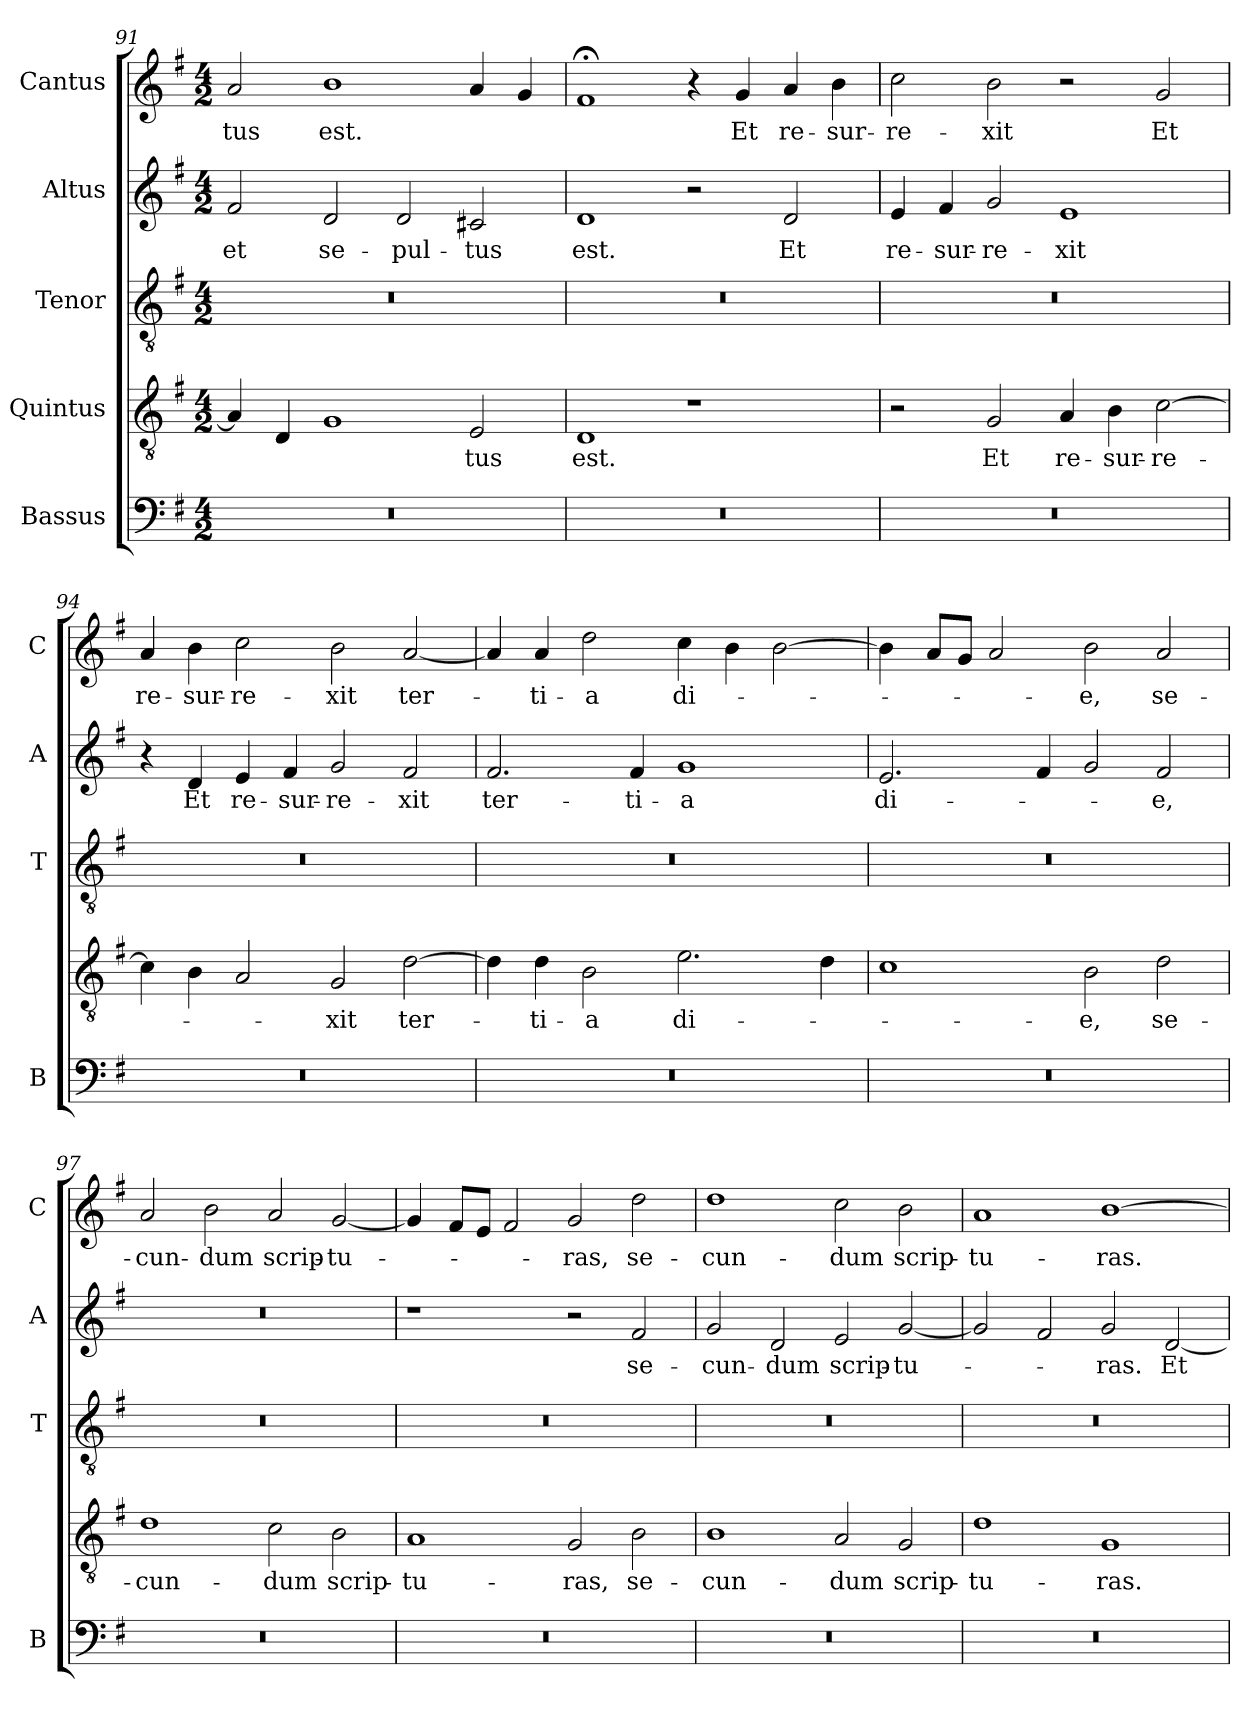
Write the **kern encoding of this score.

**kern	**kern	**text	**kern	**kern	**text	**kern	**text
*part5	*part4	*part4	*part3	*part2	*part2	*part1	*part1
*staff5	*staff4	*staff4	*staff3	*staff2	*staff2	*staff1	*staff1
*I"Bassus	*I"Quintus	*	*I"Tenor	*I"Altus	*	*I"Cantus	*
*I'B	*	*	*I'T	*I'A	*	*I'C	*
!!LO:PB:g=z
*clefF4	*clefGv2	*	*clefGv2	*clefG2	*	*clefG2	*
*k[f#]	*k[f#]	*	*k[f#]	*k[f#]	*	*k[f#]	*
*G:	*G:	*	*G:	*G:	*	*G:	*
*M4/2	*M4/2	*	*M4/2	*M4/2	*	*M4/2	*
=91	=91	=91	=91	=91	=91	=91	=91
!	!	!	!	!	!LO:LY:b	!	!LO:LY:b
0r	4A/]	.	0r	2f#/	et	2a/	-tus
.	4D/	.	.	.	.	.	.
!	!	!	!	!	!LO:LY:b	!	!LO:LY:b
.	1G	.	.	2d/	se-	1b	est.
!	!	!	!	!	!LO:LY:b	!	!
.	.	.	.	2d/	-pul-	.	.
!	!	!LO:LY:b	!	!	!LO:LY:b	!	!
.	2E/	-tus	.	2c#X/	-tus	4a/	.
.	.	.	.	.	.	4g/	.
=92	=92	=92	=92	=92	=92	=92	=92
!	!	!LO:LY:b	!	!	!LO:LY:b	!	!
0r	1D	est.	0r	1d	est.	1f#;<	.
.	1r	.	.	2r	.	4r	.
!	!	!	!	!	!	!	!LO:LY:b
.	.	.	.	.	.	4g/	Et
!	!	!	!	!	!LO:LY:b	!	!LO:LY:b
.	.	.	.	2d/	Et	4a/	re-
!	!	!	!	!	!	!	!LO:LY:b
.	.	.	.	.	.	4b\	-sur-
=93	=93	=93	=93	=93	=93	=93	=93
!	!	!	!	!	!LO:LY:b	!	!LO:LY:b
0r	2r	.	0r	4e/	re-	2cc\	-re-
!	!	!	!	!	!LO:LY:b	!	!
.	.	.	.	4f#/	-sur-	.	.
!	!	!LO:LY:b	!	!	!LO:LY:b	!	!LO:LY:b
.	2G/	Et	.	2g/	-re-	2b\	-xit
!	!	!LO:LY:b	!	!	!LO:LY:b	!	!
.	4A/	re-	.	1e	-xit	2r	.
!	!	!LO:LY:b	!	!	!	!	!
.	4B\	-sur-	.	.	.	.	.
!	!	!LO:LY:b	!	!	!	!	!LO:LY:b
.	[2c\	-re-	.	.	.	2g/	Et
=94	=94	=94	=94	=94	=94	=94	=94
!	!	!	!	!	!	!	!LO:LY:b
0r	4c\]	.	0r	4r	.	4a/	re-
!	!	!	!	!	!LO:LY:b	!	!LO:LY:b
.	4B\	.	.	4d/	Et	4b\	-sur-
!	!	!	!	!	!LO:LY:b	!	!LO:LY:b
.	2A/	.	.	4e/	re-	2cc\	-re-
!	!	!	!	!	!LO:LY:b	!	!
.	.	.	.	4f#/	-sur-	.	.
!	!	!LO:LY:b	!	!	!LO:LY:b	!	!LO:LY:b
.	2G/	-xit	.	2g/	-re-	2b\	-xit
!	!	!LO:LY:b	!	!	!LO:LY:b	!	!LO:LY:b
.	[2d\	ter-	.	2f#/	-xit	[2a/	ter-
!!LO:LB:g=z
=95	=95	=95	=95	=95	=95	=95	=95
!	!	!	!	!	!LO:LY:b	!	!
0r	4d\]	.	0r	2.f#/	ter-	4a/]	.
!	!	!LO:LY:b	!	!	!	!	!LO:LY:b
.	4d\	-ti-	.	.	.	4a/	-ti-
!	!	!LO:LY:b	!	!	!	!	!LO:LY:b
.	2B\	-a	.	.	.	2dd\	-a
!	!	!	!	!	!LO:LY:b	!	!
.	.	.	.	4f#/	-ti-	.	.
!	!	!LO:LY:b	!	!	!LO:LY:b	!	!LO:LY:b
.	2.e\	di-	.	1g	-a	4cc\	di-
.	.	.	.	.	.	4b\	.
.	.	.	.	.	.	[2b\	.
.	4d\	.	.	.	.	.	.
=96	=96	=96	=96	=96	=96	=96	=96
!	!	!	!	!	!LO:LY:b	!	!
0r	1c	.	0r	2.e/	di-	4b\]	.
.	.	.	.	.	.	8a/L	.
.	.	.	.	.	.	8g/J	.
.	.	.	.	.	.	2a/	.
.	.	.	.	4f#/	.	.	.
!	!	!LO:LY:b	!	!	!	!	!LO:LY:b
.	2B\	-e,	.	2g/	.	2b\	-e,
!	!	!LO:LY:b	!	!	!LO:LY:b	!	!LO:LY:b
.	2d\	se-	.	2f#/	-e,	2a/	se-
=97	=97	=97	=97	=97	=97	=97	=97
!	!	!LO:LY:b	!	!	!	!	!LO:LY:b
0r	1d	-cun-	0r	0r	.	2a/	-cun-
!	!	!	!	!	!	!	!LO:LY:b
.	.	.	.	.	.	2b\	-dum
!	!	!LO:LY:b	!	!	!	!	!LO:LY:b
.	2c\	-dum	.	.	.	2a/	scrip-
!	!	!LO:LY:b	!	!	!	!	!LO:LY:b
.	2B\	scrip-	.	.	.	[2g/	-tu-
=98	=98	=98	=98	=98	=98	=98	=98
!	!	!LO:LY:b	!	!	!	!	!
0r	1A	-tu-	0r	1r	.	4g/]	.
.	.	.	.	.	.	8f#/L	.
.	.	.	.	.	.	8e/J	.
.	.	.	.	.	.	2f#/	.
!	!	!LO:LY:b	!	!	!	!	!LO:LY:b
.	2G/	-ras,	.	2r	.	2g/	-ras,
!	!	!LO:LY:b	!	!	!LO:LY:b	!	!LO:LY:b
.	2B\	se-	.	2f#/	se-	2dd\	se-
!!LO:LB:g=z
=99	=99	=99	=99	=99	=99	=99	=99
!	!	!LO:LY:b	!	!	!LO:LY:b	!	!LO:LY:b
0r	1B	-cun-	0r	2g/	-cun-	1dd	-cun-
!	!	!	!	!	!LO:LY:b	!	!
.	.	.	.	2d/	-dum	.	.
!	!	!LO:LY:b	!	!	!LO:LY:b	!	!LO:LY:b
.	2A/	-dum	.	2e/	scrip-	2cc\	-dum
!	!	!LO:LY:b	!	!	!LO:LY:b	!	!LO:LY:b
.	2G/	scrip-	.	[2g/	-tu-	2b\	scrip-
=100	=100	=100	=100	=100	=100	=100	=100
!	!	!LO:LY:b	!	!	!	!	!LO:LY:b
0r	1d	-tu-	0r	2g/]	.	1a	-tu-
.	.	.	.	2f#/	.	.	.
!	!	!LO:LY:b	!	!	!LO:LY:b	!	!LO:LY:b
.	1G	-ras.	.	2g/	-ras.	[1b	-ras.
!	!	!	!	!	!LO:LY:b	!	!
.	.	.	.	[2d/	Et	.	.
=	=	=	=	=	=	=	=
*-	*-	*-	*-	*-	*-	*-	*-
